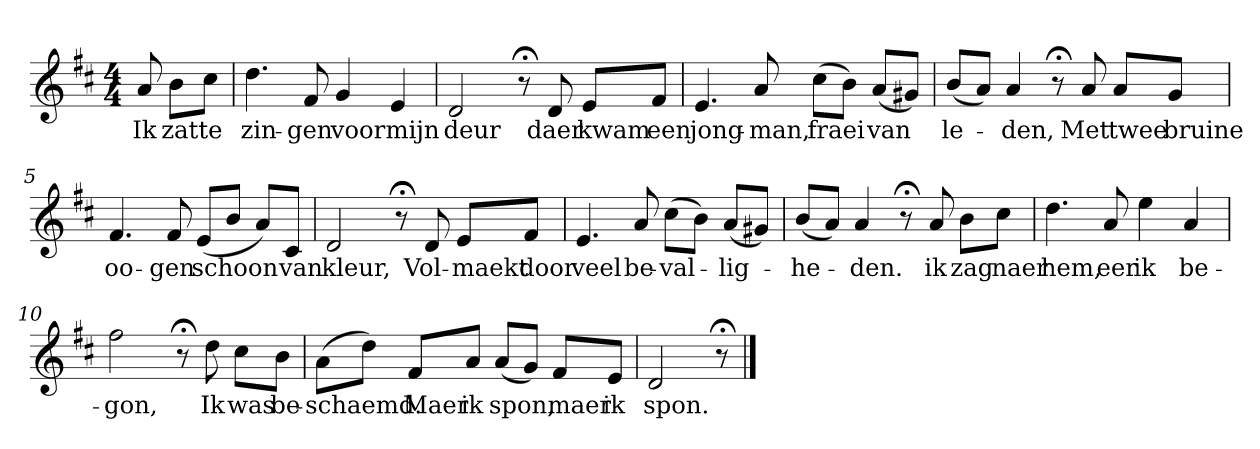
**kern	**text
*part1	*part1
*staff1	*staff1
*k[f#c#]	*
*D:	*
*M4/4	*
*MM120	*
=	=
8a	Ik
8bL	zat
8cc#J	te
=1	=1
4.dd	zin-
8f#	-gen
4g	voor
4e	mijn
=2	=2
2d	deur
8r;<	.
8d	daer
8eL	kwam
8f#J	een
=3	=3
4.e	jong-
8a	-man,
(8cc#L	fraei
8bJ)	.
(8aL	van
8g#XJ)	.
=4	=4
(8bL	le-
8aJ)	.
4a	-den,
8r;<	.
8a	Met
8aL	twee
8gJ	bruine
=5	=5
4.f#	oo-
8f#	-gen
(8eL	schoon
8bJ	.
8aL)	.
8c#J	van
=6	=6
2d	kleur,
8r;<	.
8d	Vol-
8eL	-maekt
8f#J	door
=7	=7
4.e	veel
8a	be-
(8cc#L	-val-
8bJ)	.
(8aL	-lig-
8g#XJ)	.
=8	=8
(8bL	-he-
8aJ)	.
4a	-den.
8r;<	.
8a	ik
8bL	zag
8cc#J	naer
=9	=9
4.dd	hem,
8a	eer
4ee	ik
4a	be-
=10	=10
2ff#	-gon,
8r;<	.
8dd	Ik
8cc#L	was
8bJ	be-
=11	=11
(8aL	-schaemd.
8ddJ)	.
8f#L	Maer
8aJ	ik
(8aL	spon,
8gJ)	.
8f#L	maer
8eJ	ik
=12	=12
2d	spon.
8r;<	.
==	==
*-	*-
